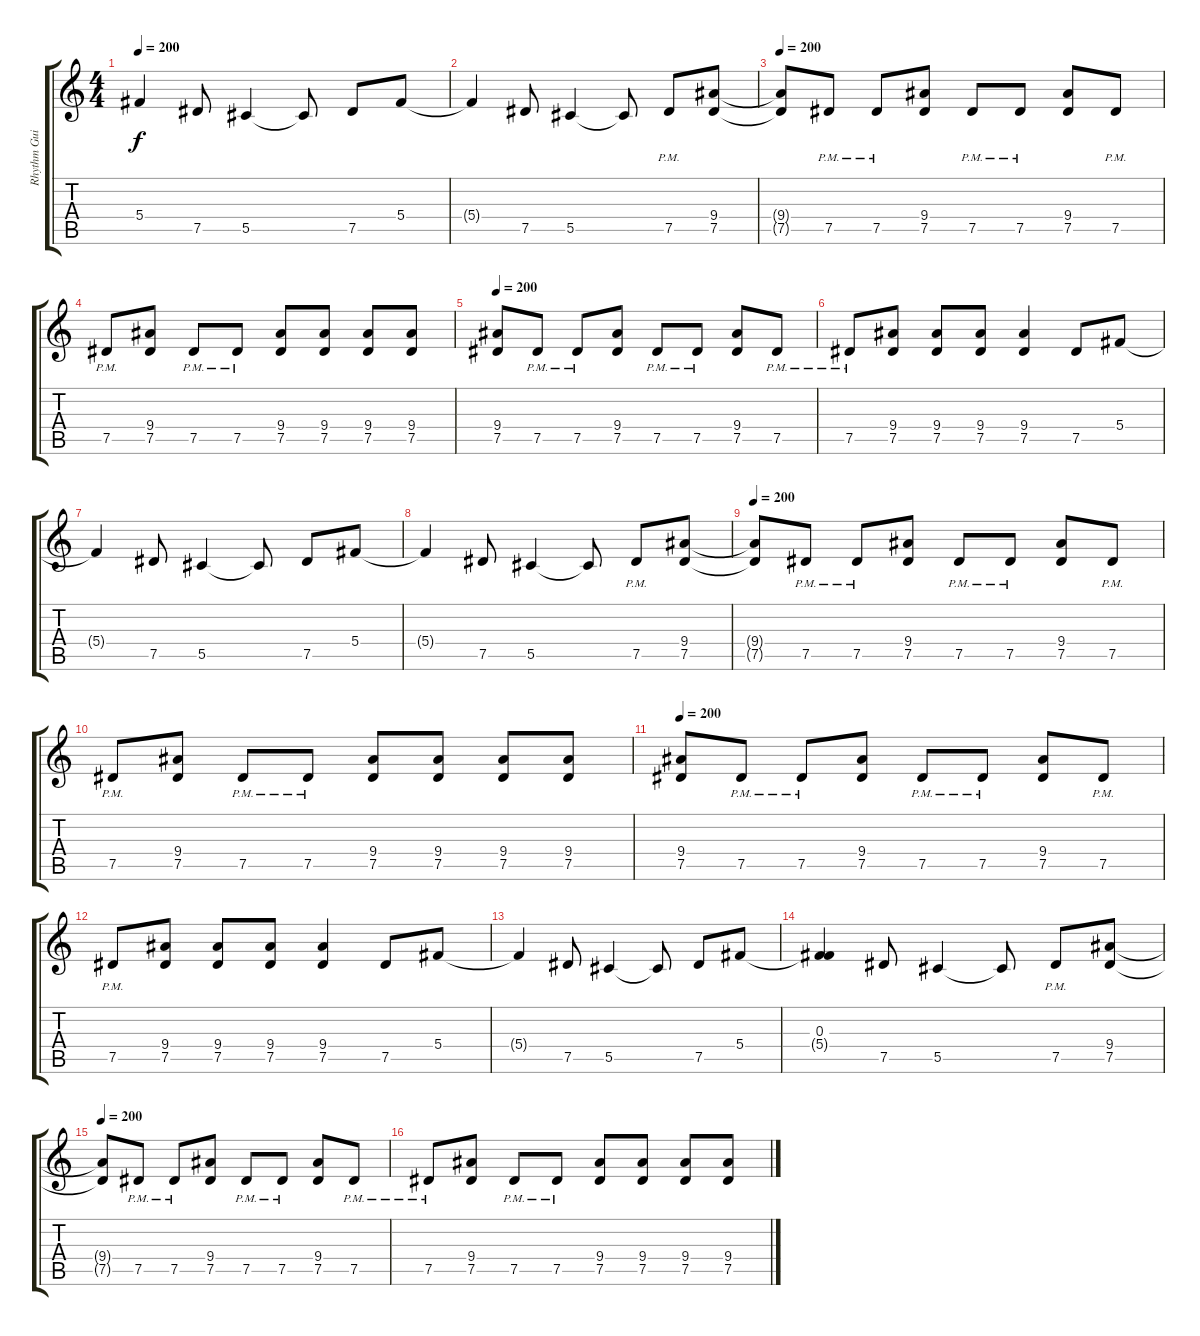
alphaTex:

\track ("Rhythm Guitar" "Rhythm Gui") {instrument distortionguitar}
\staff {score tabs}
\tuning (Eb4 Bb3 Gb3 Db3 Ab2 Eb2) {hide}
\ts (4 4)
\tempo 200
\clef g2
\ks c
5.4{t}.4{dy f} 7.5.8 5.5.4 5.5{t}.8 7.5.8 5.4.8 |
5.4{t}.4 7.5.8 5.5.4 5.5{t}.8 7.5{pm}.8 (9.4 7.5).8 |
\tempo 200
(9.4{t} 7.5{t}).8 7.5{pm}.8 7.5{pm}.8 (9.4 7.5).8 7.5{pm}.8 7.5{pm}.8 (9.4 7.5).8 7.5{pm}.8 |
7.5{pm}.8 (9.4 7.5).8 7.5{pm}.8 7.5{pm}.8 (9.4 7.5).8 (9.4 7.5).8 (9.4 7.5).8 (9.4 7.5).8 |
\tempo 200
(9.4 7.5).8 7.5{pm}.8 7.5{pm}.8 (9.4 7.5).8 7.5{pm}.8 7.5{pm}.8 (9.4 7.5).8 7.5{pm}.8 |
7.5{pm}.8 (9.4 7.5).8 (9.4 7.5).8 (9.4 7.5).8 (9.4 7.5).4 7.5.8 5.4.8 |
5.4{t}.4 7.5.8 5.5.4 5.5{t}.8 7.5.8 5.4.8 |
5.4{t}.4 7.5.8 5.5.4 5.5{t}.8 7.5{pm}.8 (9.4 7.5).8 |
\tempo 200
(9.4{t} 7.5{t}).8 7.5{pm}.8 7.5{pm}.8 (9.4 7.5).8 7.5{pm}.8 7.5{pm}.8 (9.4 7.5).8 7.5{pm}.8 |
7.5{pm}.8 (9.4 7.5).8 7.5{pm}.8 7.5{pm}.8 (9.4 7.5).8 (9.4 7.5).8 (9.4 7.5).8 (9.4 7.5).8 |
\tempo 200
(9.4 7.5).8 7.5{pm}.8 7.5{pm}.8 (9.4 7.5).8 7.5{pm}.8 7.5{pm}.8 (9.4 7.5).8 7.5{pm}.8 |
7.5{pm}.8 (9.4 7.5).8 (9.4 7.5).8 (9.4 7.5).8 (9.4 7.5).4 7.5.8 5.4.8 |
5.4{t}.4 7.5.8 5.5.4 5.5{t}.8 7.5.8 5.4.8 |
(0.3 5.4{t}).4 7.5.8 5.5.4 5.5{t}.8 7.5{pm}.8 (9.4 7.5).8 |
\tempo 200
(9.4{t} 7.5{t}).8 7.5{pm}.8 7.5{pm}.8 (9.4 7.5).8 7.5{pm}.8 7.5{pm}.8 (9.4 7.5).8 7.5{pm}.8 |
7.5{pm}.8 (9.4 7.5).8 7.5{pm}.8 7.5{pm}.8 (9.4 7.5).8 (9.4 7.5).8 (9.4 7.5).8 (9.4 7.5).8
